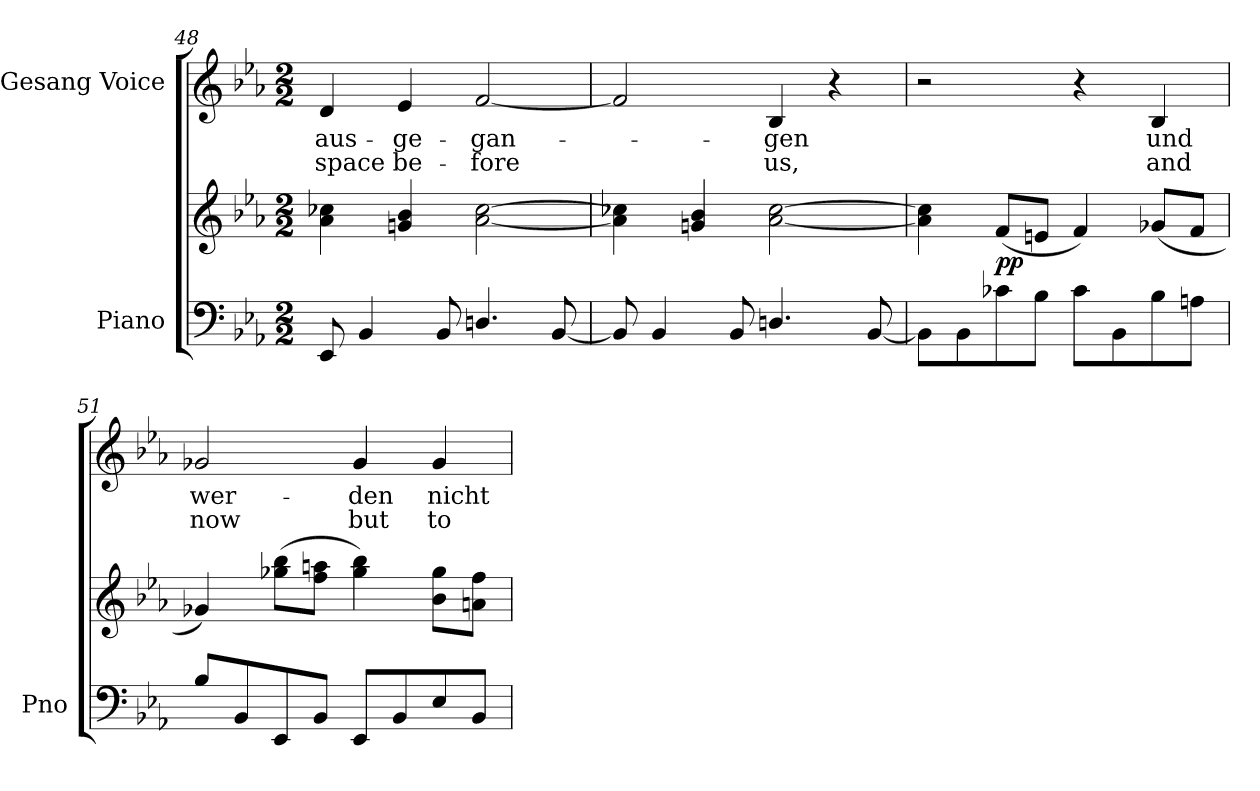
**kern	**kern	**dynam	**kern	**text	**text
*part2	*part2	*part2	*part1	*part1	*part1
*staff3	*staff2	*staff2/3	*staff1	*staff1	*staff1
*I"Piano	*	*	*I"Gesang Voice	*	*
*I'Pno	*	*	*	*	*
*clefF4	*clefG2	*	*clefG2	*	*
*k[b-e-a-]	*k[b-e-a-]	*	*k[b-e-a-]	*	*
*M2/2	*M2/2	*	*M2/2	*	*
=48	=48	=48	=48	=48	=48
8EE-/	4a-\ 4cc-X\	.	4d/	-aus-	space
4BB-/	.	.	.	.	.
.	4gn/ 4b-/	.	4e-/	-ge-	be-
8BB-/	.	.	.	.	.
4.Dn/	[2a-\ [2cc-\	.	[2f/	-gan-	-fore
[8BB-/	.	.	.	.	.
=49	=49	=49	=49	=49	=49
8BB-/]	4a-\] 4cc-X\]	.	2f/]	.	.
4BB-/	.	.	.	.	.
.	4gn/ 4b-/	.	.	.	.
8BB-/	.	.	.	.	.
4.Dn/	[2a-\ [2cc-\	.	4B-/	-gen	us,
.	.	.	4r	.	.
[<8BB-/	.	.	.	.	.
=50	=50	=50	=50	=50	=50
8BB-\L]	4a-\] 4cc-\]	.	2r	.	.
8BB-\	.	.	.	.	.
!	!	!LO:DY:b	!	!	!
8c-X\	(8f/L	pp	.	.	.
8B-\J	8en/J	.	.	.	.
8c-\L	4f/)	.	4r	.	.
8BB-\	.	.	.	.	.
8B-\	(8g-X/L	.	4B-/	und	and
8An\J	8f/J	.	.	.	.
=51	=51	=51	=51	=51	=51
8B-/L	4g-X/)	.	2g-X/	wer-	now
8BB-/	.	.	.	.	.
8EE-/	(8gg-X\ 8bb-\L	.	.	.	.
8BB-/J	8ff\ 8aan\J	.	.	.	.
8EE-/L	4gg-\ 4bb-\)	.	4g-/	-den	but
8BB-/	.	.	.	.	.
8E-/	8b-\ 8gg-\L	.	4g-/	nicht	to
8BB-/J	8an\ 8ff\J	.	.	.	.
=	=	=	=	=	=
*-	*-	*-	*-	*-	*-
